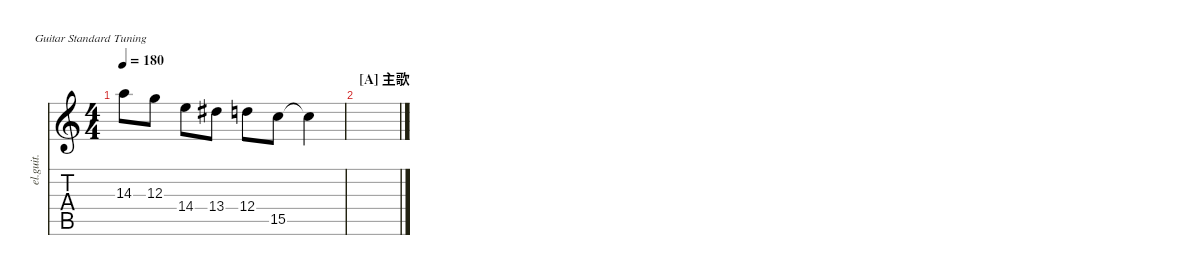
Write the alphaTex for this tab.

\defaultSystemsLayout 4
\hideDynamics
\bracketExtendMode nobrackets
\otherSystemsTrackNameOrientation horizontal
\track ("Lead" "el.guit.") {instrument electricguitarclean}
\staff {score tabs}
\tuning (E4 B3 G3 D3 A2 E2)
\ts (4 4)
\tempo 180
\clef g2
\ks c
14.3{t}.8{dy mf} 12.3.8 14.4.8 13.4.8 12.4.8 15.5.8 15.5{t}.4 |
\section ("A" "主歌")
